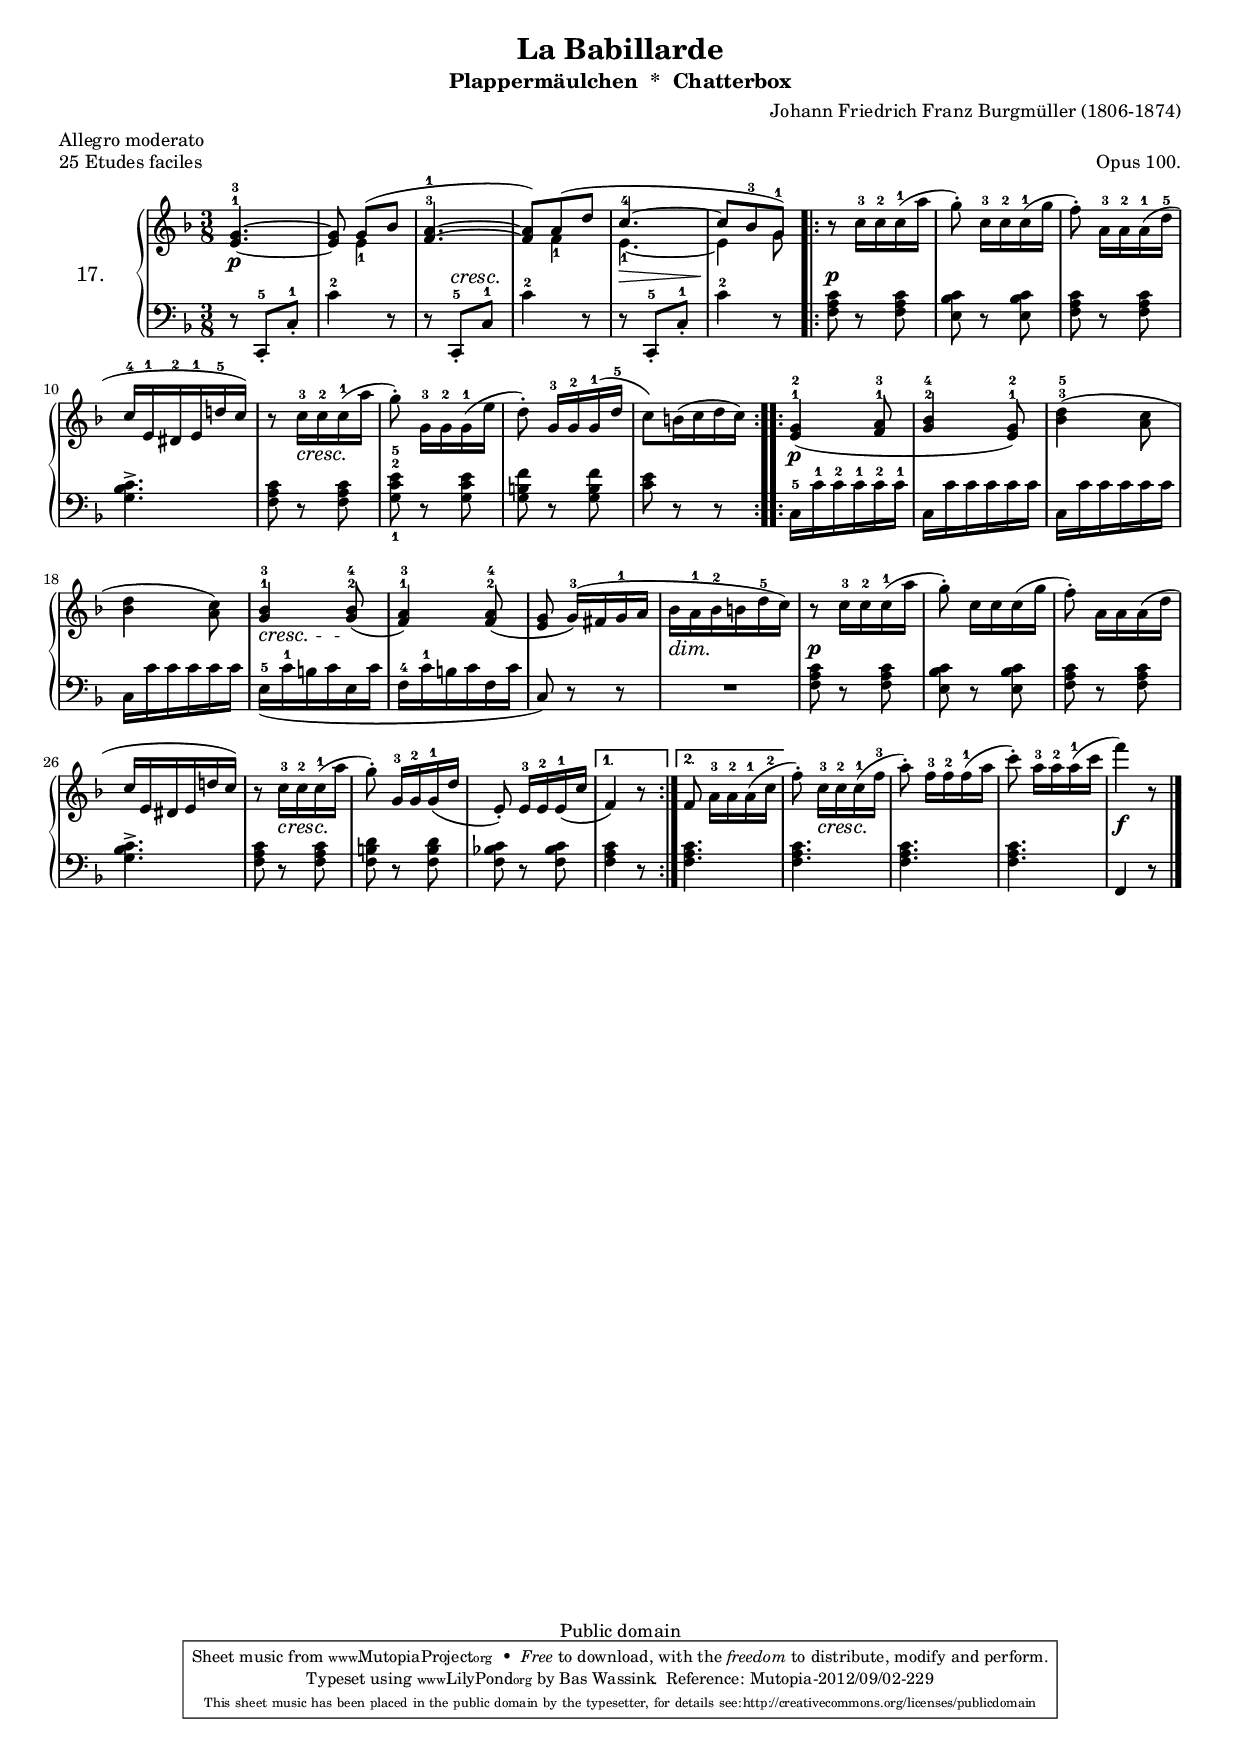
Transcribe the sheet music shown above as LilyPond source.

\version "2.16.0"
#(set-global-staff-size 16)
\include "nederlands.ly"
\header {
  title             = "La Babillarde"
  subtitle          = "Plappermäulchen  *  Chatterbox"
  composer          = "Johann Friedrich Franz Burgmüller (1806-1874)"
  piece             = "25 Etudes faciles"
  opus              = "Opus 100."
  meter             = "Allegro moderato"
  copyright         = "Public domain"
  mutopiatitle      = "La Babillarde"
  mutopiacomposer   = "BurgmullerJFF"
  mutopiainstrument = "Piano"
  date              = "19th century"
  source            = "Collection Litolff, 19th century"
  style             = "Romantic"
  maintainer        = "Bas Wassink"
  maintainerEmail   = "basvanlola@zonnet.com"
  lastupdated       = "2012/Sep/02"

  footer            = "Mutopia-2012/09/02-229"
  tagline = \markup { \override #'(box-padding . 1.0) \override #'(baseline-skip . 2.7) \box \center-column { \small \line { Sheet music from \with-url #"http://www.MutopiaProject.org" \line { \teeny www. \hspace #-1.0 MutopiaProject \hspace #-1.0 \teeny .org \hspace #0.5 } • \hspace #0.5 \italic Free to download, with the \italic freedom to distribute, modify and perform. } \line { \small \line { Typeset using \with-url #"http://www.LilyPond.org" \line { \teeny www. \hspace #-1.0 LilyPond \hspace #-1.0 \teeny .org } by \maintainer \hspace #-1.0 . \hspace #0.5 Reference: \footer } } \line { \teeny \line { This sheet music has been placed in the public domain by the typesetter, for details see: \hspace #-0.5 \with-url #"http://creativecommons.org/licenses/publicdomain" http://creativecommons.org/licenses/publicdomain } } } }
}

Global =  {\key f\major \time 3/8}

VoiceI =  \relative c' {
  <e g>4._\p-1-3 ~
  <e g>8 <<{ g8( bes
  <f a>4.-3-1 ~
  <f a>8) a8( d c4.-4 ~ c8 bes-3  g)-1}
          \\{ e4-1 s2
          f4-1 e4.-1\> ~ e4\! g8}>>
  
  \repeat volta 2 {\stemNeutral \slurNeutral \tieNeutral
  
  r8 c16-3 c-2 c-1 ( a'
   g8)-.  c,16[-3 c-2 c-1 ( g']
   f8)-. \stemDown  a,16[-3 a-2 a-1 ( d-5]
  \stemUp c-4 e,-1 dis-2 e-1 d'!-5  c)
  
  \stemNeutral r8 c16-3_\cresc c-2\! c-1 ( a'
   g8)-. \stemDown  g,16[-3 g-2 g-1 ( e']
  \stemNeutral  d8)-.  g,16[-3 g-2 g-1 ( d'-5]
   c8) b16 ( c d  c)
  }

  \repeat volta 2 {
  
  <e, g >4_\p-1-2( <f a>8-1-3
  <g bes>4-2-4 <e g>8)-1-2
  <bes'\> d >4-3-5( <a\! c>8
  <bes\> d>4 <a\! c>8)
  
  <g bes>4_\cresc-1-3 <g bes >8-2-4(\!
  <f a>4)-1-3 <f a >8-2-4(
  <e g> g16)[-3 ( fis g-1 a]
  bes\dim a-1\! bes-2 b d-5  c)
  
  r8 c16-3 c-2 c-1 ( a'
   g8)-.  c,16[ c c ( g']
   f8)-.  a,16[ a a ( d]
  c e, dis e d'!  c)
  
  r8 c16-3\cresc c-2 c-1\! ( a'
   g8)-.  g,16[-3 g-2 g-1 ( d']
   e,8)-.  e16[-3 e-2 e-1 ( c']
  }
  
  \alternative {
    {f,4) r8}
    {f8 \stemDown  a16[-3 a-2 a-1 ( c-2]}
  }
  
   f8)-. c16[-3\cresc c-2\! c-1 ( f-3]
   a8)-. f16[-3 f-2 f-1 ( a]
   c8)-.  a16[-3 a-2 a-1 ( c]
   f4)_\f r8
  \bar "|."
  }
   
VoiceII =  \relative c, {
  r8 c-.-5 c'-.-1
  c'4-2 r8
  r c,,-.-5^\cresc c'-1\!
  c'4-2 r8
  
  r c,,-.-5 c'-.-1
  c'4-2 r8
  
  <f, a c>^\p r <f a c>
  <e bes' c> r <e bes' c>
  <f a c> r <f a c>
  <g bes c>4.->
  
  <f a c>8 r <f a c>
  <g-1 c-2 e-5> r <g c e>
  <g b f'> r <g b f'>
  <c e> r r
  
  c,16-5 c'-1 c-2 c-1 c-2 c-1
  c, c' c c c c
  c, c' c c c c
  c, c' c c c c
  
  \slurDown e,-5 ( c'-1 b c e, c'
  f,-4 c'-1 b c f, c'
   c,8) r r
  R4.
  
  <f a c>8^\p r <f a c>
  <e bes' c> r <e bes' c>
  <f a c> r <f a c>
  <g bes c>4.->
  
  <f a c>8 r <f a c>
  <f b d> r <f b d>
  <f bes! c> r <f bes c>
  
    <f a c>4 r8
    <f a c>4.
    
  <f a c>
  <f a c>
  <f a c>
  f,4 r8
  }

\score { {
\context PianoStaff <<
  \set PianoStaff.midiInstrument = "acoustic grand"
  \set PianoStaff.instrumentName = \markup{\large "17."}
  \context Staff = "up" <<
    \Global \clef treble
    \context Voice=VcI \VoiceI
  >>
  \context Staff = "down" <<
    \Global \clef bass
    \context Voice=VcII \VoiceII
  >>
>>
}
\layout {}

  \midi {
    \tempo 4 = 108
    }


}

